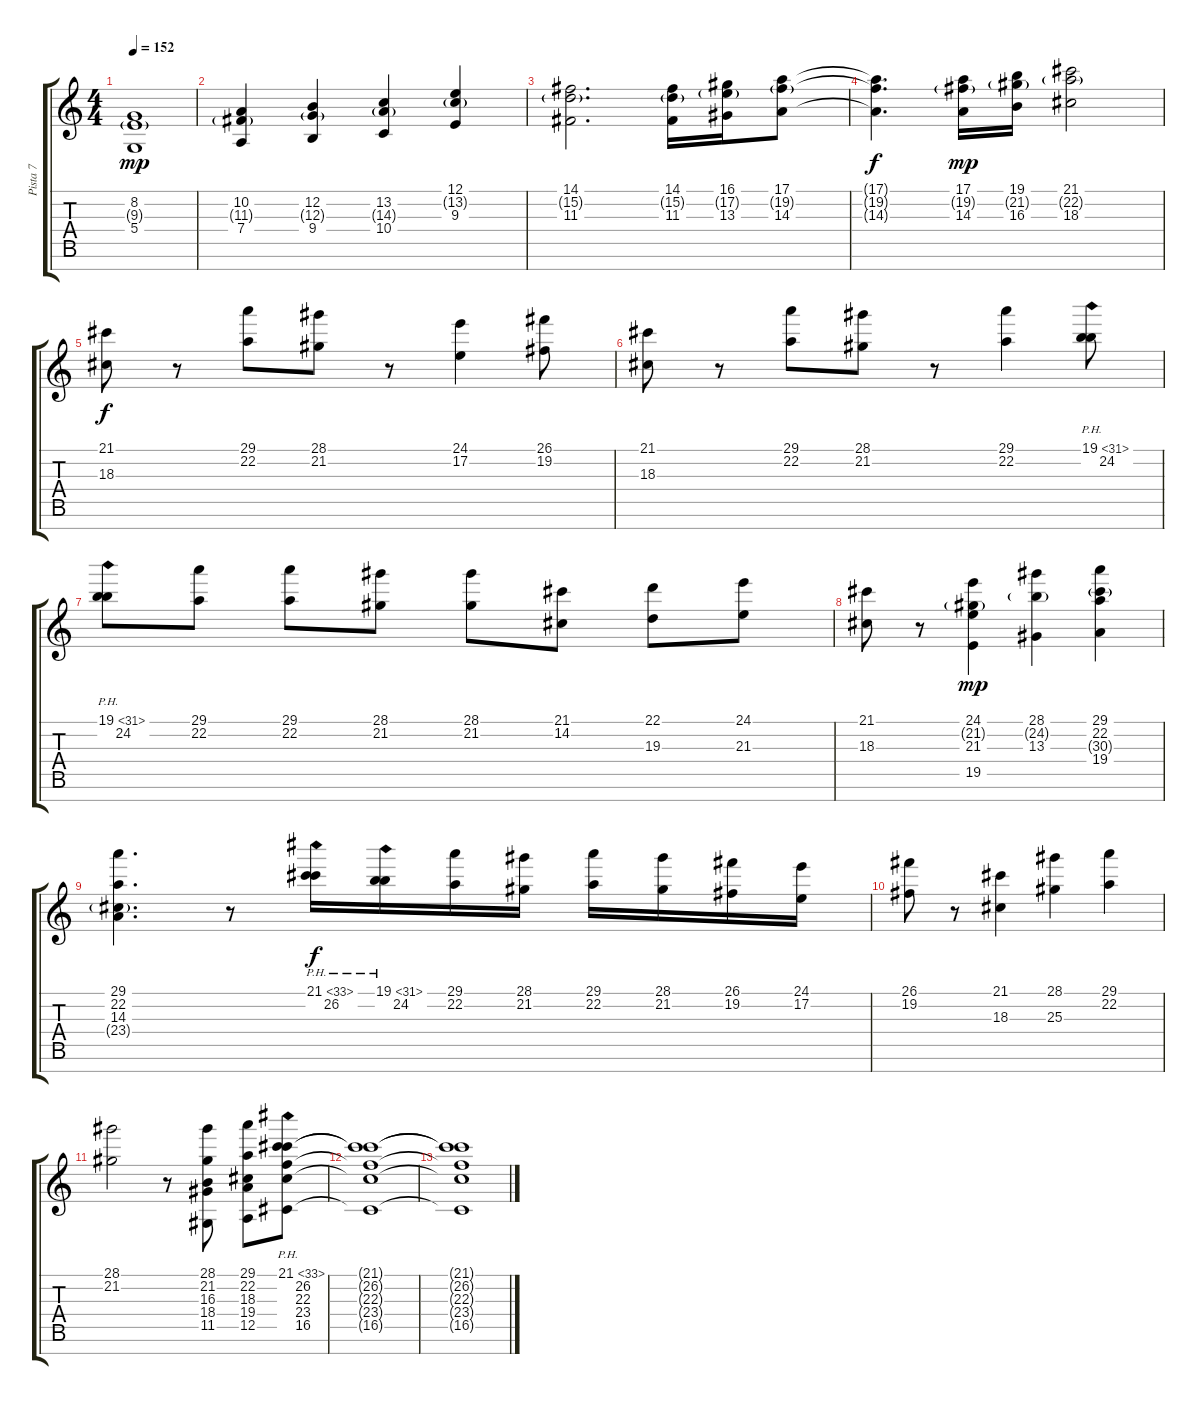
\track ("Pista 7" "Pista 7") {instrument stringensemble1}
\staff {score tabs}
\tuning (E4 B3 G3 D3 A2 E2 B1) {hide}
\ts (4 4)
\tempo 152
\clef g2
\ks c
(8.2 9.3{g} 5.4).1{dy mp volume 5} |
(10.2 11.3{g} 7.4).4{volume 9} (12.2 12.3{g} 9.4).4 (13.2 14.3{g} 10.4).4 (12.1 13.2{g} 9.3).4 |
(14.1 15.2{g} 11.3).2{d} (14.1 15.2{g} 11.3).16 (16.1 17.2{g} 13.3).16 (17.1 19.2{g} 14.3).8 |
(17.1{t} 19.2{t} 14.3{t}).4{d dy f} (17.1 19.2{g} 14.3).16{dy mp volume 13} (19.1 21.2{g} 16.3).16 (21.1 22.2{g} 18.3).2 |
(21.1 18.3).8{dy f} r.8 (29.1 22.2).8 (28.1 21.2).8 r.8 (24.1 17.2).4 (26.1 19.2).8 |
(21.1 18.3).8 r.8 (29.1 22.2).8 (28.1 21.2).8 r.8 (29.1 22.2).4 (19.1{ph 12} 24.2).8 |
(19.1{ph 12} 24.2).8 (29.1 22.2).8 (29.1 22.2).8 (28.1 21.2).8 (28.1 21.2).8 (21.1 14.2).8 (22.1 19.3).8 (24.1 21.3).8 |
(21.1 18.3).8 r.8 (24.1 21.2{g} 21.3 19.5).4{dy mp} (28.1 24.2{g} 13.3).4 (29.1 22.2 30.3{g} 19.4).4 |
(29.1 22.2 14.3 23.4{g}).4{d} r.8 (21.1{ph 12} 26.2).16{dy f} (19.1{ph 12} 24.2).16 (29.1 22.2).16 (28.1 21.2).16 (29.1 22.2).16 (28.1 21.2).16 (26.1 19.2).16 (24.1 17.2).16 |
(26.1 19.2).8 r.8 (21.1 18.3).4 (28.1 25.3).4 (29.1 22.2).4 |
(28.1 21.2).2 r.8 (28.1 21.2 16.3 18.4 11.5).8 (29.1 22.2 18.3 19.4 12.5).8 (21.1{ph 12} 26.2 22.3 23.4 16.5).8 |
(21.1{t} 26.2{t} 22.3{t} 23.4{t} 16.5{t}).1{volume 0} |
(21.1{t} 26.2{t} 22.3{t} 23.4{t} 16.5{t}).1
